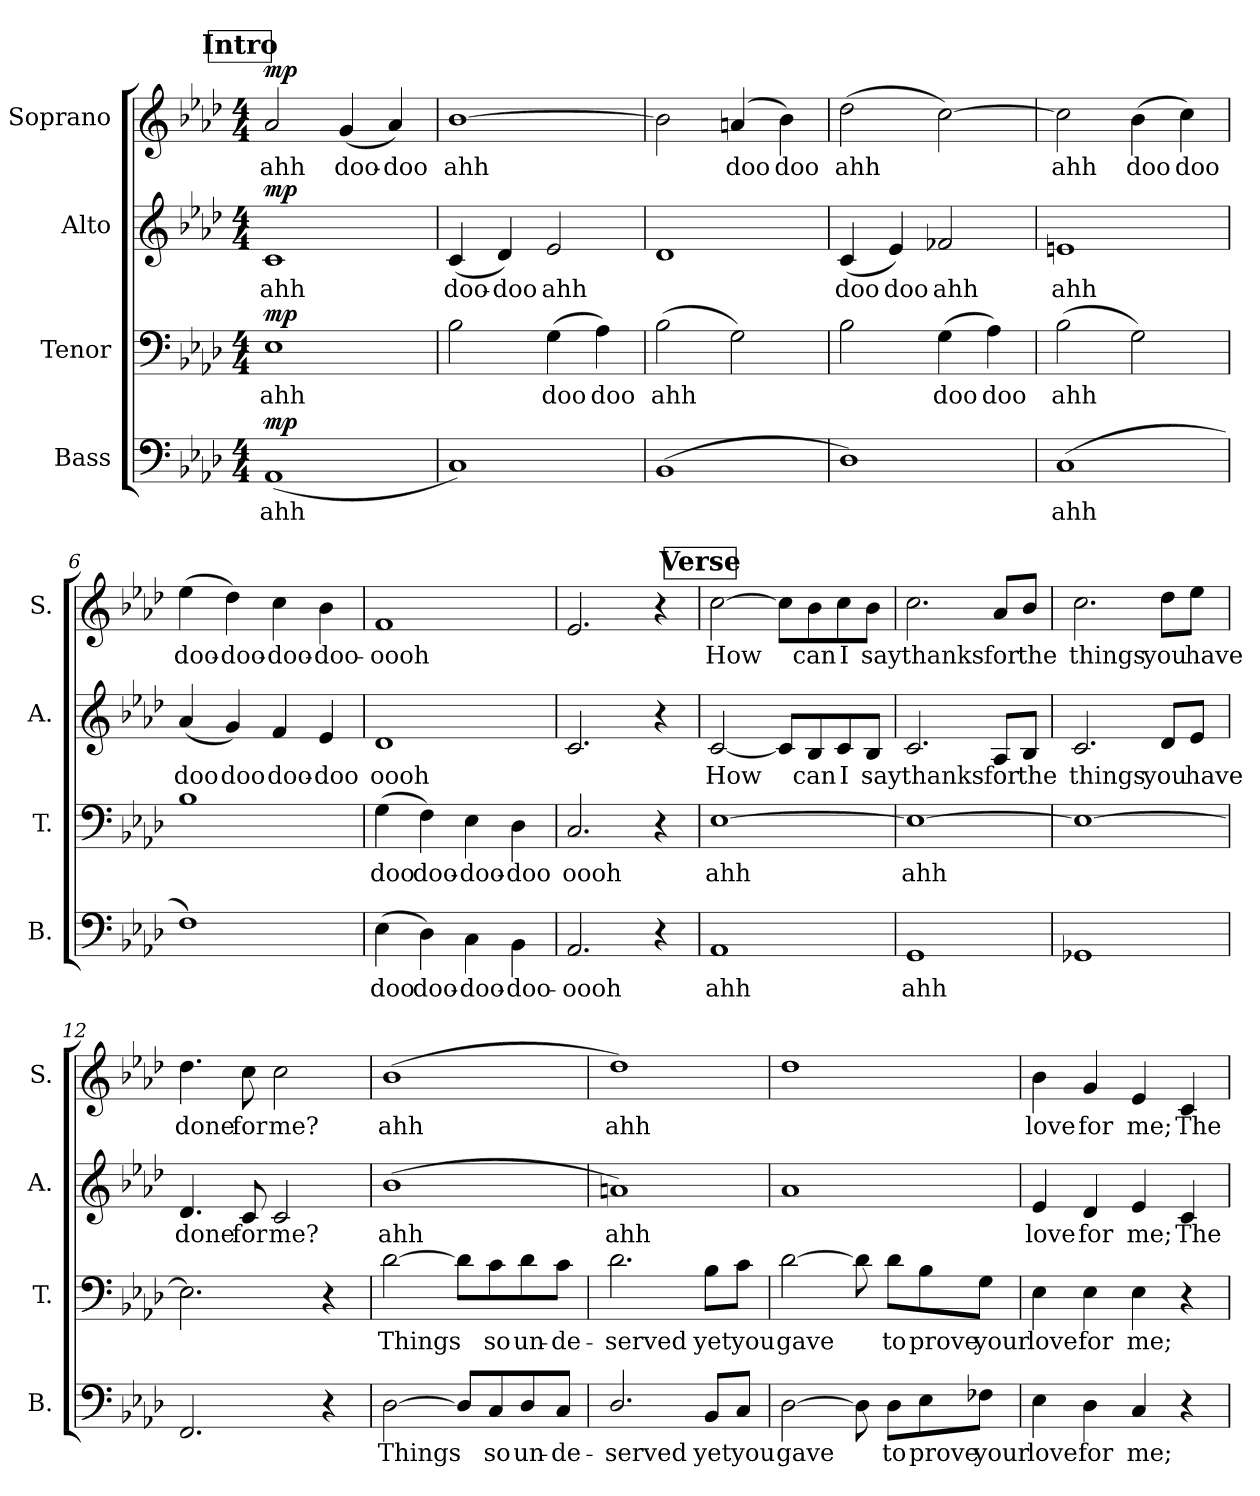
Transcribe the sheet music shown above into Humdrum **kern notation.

**kern	**text	**dynam	**kern	**text	**dynam	**kern	**text	**dynam	**kern	**text	**dynam
*part4	*part4	*part4	*part3	*part3	*part3	*part2	*part2	*part2	*part1	*part1	*part1
*staff4	*staff4	*staff4	*staff3	*staff3	*staff3	*staff2	*staff2	*staff2	*staff1	*staff1	*staff1
*I"Bass	*	*	*I"Tenor	*	*	*I"Alto	*	*	*I"Soprano	*	*
*I'B.	*	*	*I'T.	*	*	*I'A.	*	*	*I'S.	*	*
*clefF4	*	*	*clefF4	*	*	*clefG2	*	*	*clefG2	*	*
*k[b-e-a-d-]	*	*	*k[b-e-a-d-]	*	*	*k[b-e-a-d-]	*	*	*k[b-e-a-d-]	*	*
*A-:	*	*	*A-:	*	*	*A-:	*	*	*A-:	*	*
*M4/4	*	*	*M4/4	*	*	*M4/4	*	*	*M4/4	*	*
!!LO:REH:place=s1:a:t=Intro
=1	=1	=1	=1	=1	=1	=1	=1	=1	=1	=1	=1
!	!	!LO:DY:a	!	!	!LO:DY:a	!	!	!LO:DY:a	!	!	!LO:DY:a
(1AA-	-ahh	mp	1E-	-ahh	mp	1c	ahh	mp	2a-/	ahh	mp
.	.	.	.	.	.	.	.	.	(4g/	doo-	.
.	.	.	.	.	.	.	.	.	4a-/)	-doo	.
=2	=2	=2	=2	=2	=2	=2	=2	=2	=2	=2	=2
1C)	.	.	2B-\	.	.	(4c/	doo-	.	[1b-	-ahh	.
.	.	.	.	.	.	4d-/)	-doo	.	.	.	.
.	.	.	(4G\	doo	.	2e-/	-ahh	.	.	.	.
.	.	.	4A-\)	-doo	.	.	.	.	.	.	.
=3	=3	=3	=3	=3	=3	=3	=3	=3	=3	=3	=3
(1BB-	.	.	(2B-\	-ahh	.	1d-	.	.	2b-\]	.	.
.	.	.	2G\)	.	.	.	.	.	(4an/	doo	.
.	.	.	.	.	.	.	.	.	4b-\)	-doo	.
=4	=4	=4	=4	=4	=4	=4	=4	=4	=4	=4	=4
1D-)	.	.	2B-\	.	.	(4c/	doo	.	(2dd-\	-ahh	.
.	.	.	.	.	.	4e-/)	-doo	.	.	.	.
.	.	.	(4G\	doo	.	2f-X/	-ahh	.	[2cc\)	.	.
.	.	.	4A-\)	-doo	.	.	.	.	.	.	.
=5	=5	=5	=5	=5	=5	=5	=5	=5	=5	=5	=5
(1C	-ahh	.	(2B-\	-ahh	.	1en	ahh	.	2cc\]	ahh	.
.	.	.	2G\)	.	.	.	.	.	(4b-\	doo	.
.	.	.	.	.	.	.	.	.	4cc\)	-doo	.
!!LO:LB:g=z
=6	=6	=6	=6	=6	=6	=6	=6	=6	=6	=6	=6
1F)	.	.	1B-	.	.	(4a-/	doo	.	(4ee-\	doo-	.
.	.	.	.	.	.	4g/)	-doo	.	4dd-\)	-doo-	.
.	.	.	.	.	.	4f/	doo-	.	4cc\	-doo-	.
.	.	.	.	.	.	4e-/	-doo	.	4b-\	-doo-	.
=7	=7	=7	=7	=7	=7	=7	=7	=7	=7	=7	=7
(4E-\	doo	.	(4G\	doo	.	1d-	-oooh	.	1f	-oooh	.
4D-\)	-doo-	.	4F\)	-doo-	.	.	.	.	.	.	.
4C\	-doo-	.	4E-\	-doo-	.	.	.	.	.	.	.
4BB-\	-doo-	.	4D-\	-doo	.	.	.	.	.	.	.
=8	=8	=8	=8	=8	=8	=8	=8	=8	=8	=8	=8
2.AA-/	-oooh	.	2.C/	oooh	.	2.c/	.	.	2.e-/	.	.
4r	.	.	4r	.	.	4r	.	.	4r	.	.
!!LO:REH:place=s1:a:t=Verse
=9	=9	=9	=9	=9	=9	=9	=9	=9	=9	=9	=9
1AA-	-ahh	.	[1E-	-ahh	.	[2c/	How	.	[2cc\	How	.
.	.	.	.	.	.	8c/L]	.	.	8cc\L]	.	.
.	.	.	.	.	.	8B-/	can	.	8b-\	can	.
.	.	.	.	.	.	8c/	I	.	8cc\	I	.
.	.	.	.	.	.	8B-/J	say	.	8b-\J	say	.
=10	=10	=10	=10	=10	=10	=10	=10	=10	=10	=10	=10
1GG	-ahh	.	1E-_	-ahh	.	2.c/	thanks	.	2.cc\	thanks	.
.	.	.	.	.	.	8A-/L	for	.	8a-/L	for	.
.	.	.	.	.	.	8B-/J	the	.	8b-/J	the	.
!!LO:PB:g=z
=11	=11	=11	=11	=11	=11	=11	=11	=11	=11	=11	=11
1GG-X	.	.	1E-_	.	.	2.c/	things	.	2.cc\	things	.
.	.	.	.	.	.	8d-/L	you	.	8dd-\L	you	.
.	.	.	.	.	.	8e-/J	have	.	8ee-\J	have	.
=12	=12	=12	=12	=12	=12	=12	=12	=12	=12	=12	=12
2.FF/	.	.	2.E-\]	.	.	4.d-/	done	.	4.dd-\	done	.
.	.	.	.	.	.	8c/	for	.	8cc\	for	.
.	.	.	.	.	.	2c/	me?	.	2cc\	me?	.
4r	.	.	4r	.	.	.	.	.	.	.	.
=13	=13	=13	=13	=13	=13	=13	=13	=13	=13	=13	=13
[2D-\	Things	.	[2d-\	Things	.	(1b-	-ahh	.	(1b-	-ahh	.
8D-/L]	.	.	8d-\L]	.	.	.	.	.	.	.	.
8C/	so	.	8c\	so	.	.	.	.	.	.	.
8D-/	un-	.	8d-\	un-	.	.	.	.	.	.	.
8C/J	-de-	.	8c\J	-de-	.	.	.	.	.	.	.
=14	=14	=14	=14	=14	=14	=14	=14	=14	=14	=14	=14
*^	*	*	*	*	*	*	*	*	*	*	*
2.D-/	2.ryy	-served	.	2.d-\	-served	.	1an)	-ahh	.	1dd-)	-ahh	.
8BB-/L	8ryy	yet	.	8B-\L	yet	.	.	.	.	.	.	.
8C/J	8ryy	you	.	8c\J	you	.	.	.	.	.	.	.
*v	*v	*	*	*	*	*	*	*	*	*	*	*
!!LO:LB:g=z
=15	=15	=15	=15	=15	=15	=15	=15	=15	=15	=15	=15
[2D-\	gave	.	[2d-\	gave	.	1a-	.	.	1dd-	.	.
8D-\]	.	.	8d-\]	.	.	.	.	.	.	.	.
8D-\L	to	.	8d-\L	to	.	.	.	.	.	.	.
8E-\	prove	.	8B-\	prove	.	.	.	.	.	.	.
8F-X\J	your	.	8G\J	your	.	.	.	.	.	.	.
=16	=16	=16	=16	=16	=16	=16	=16	=16	=16	=16	=16
4E-\	love	.	4E-\	love	.	4e-/	love	.	4b-\	love	.
4D-\	for	.	4E-\	for	.	4d-/	for	.	4g/	for	.
4C/	me;	.	4E-\	me;	.	4e-/	me;	.	4e-/	me;	.
4r	.	.	4r	.	.	4c/	The	.	4c/	The	.
=	=	=	=	=	=	=	=	=	=	=	=
*-	*-	*-	*-	*-	*-	*-	*-	*-	*-	*-	*-
